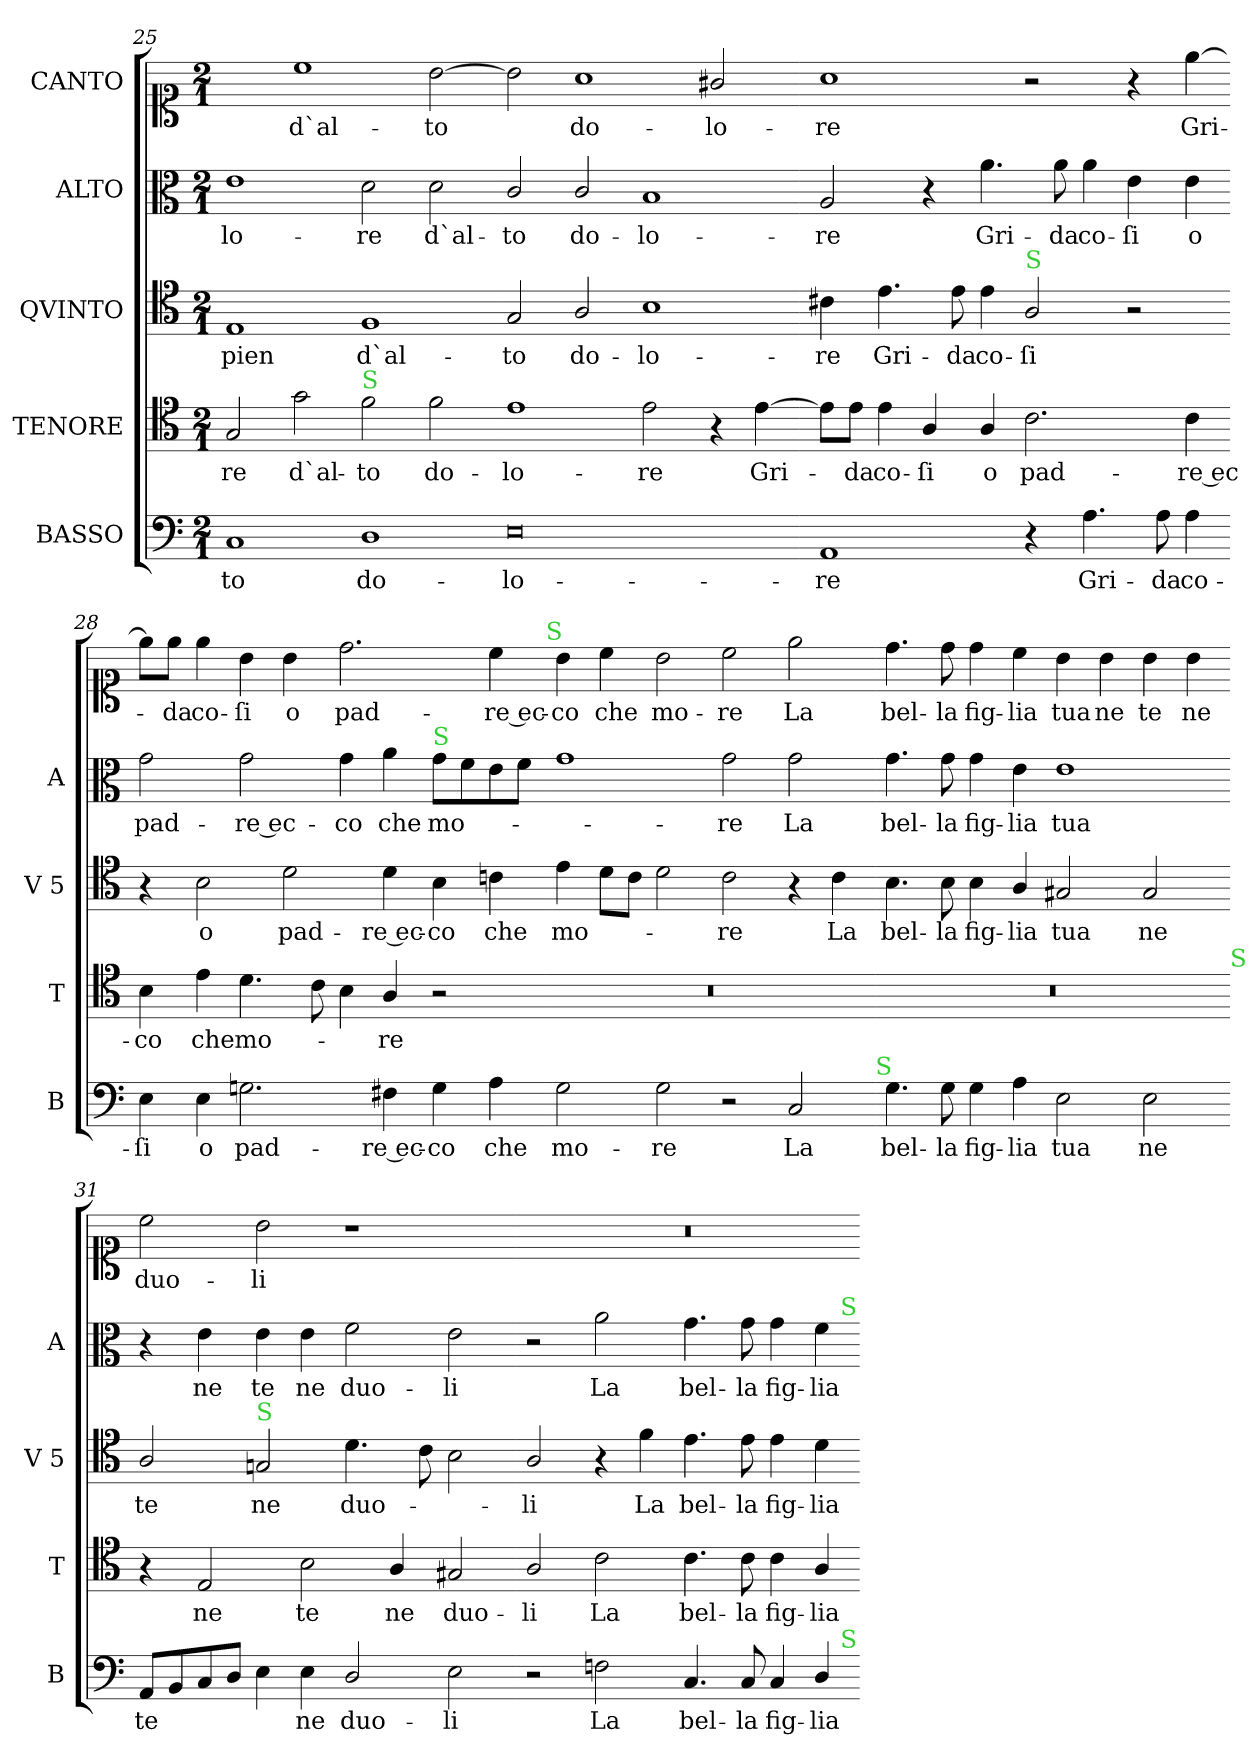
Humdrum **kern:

**kern	**text	**kern	**text	**kern	**text	**kern	**text	**kern	**text
*part5	*part5	*part4	*part4	*part3	*part3	*part2	*part2	*part1	*part1
*staff5	*staff5	*staff4	*staff4	*staff3	*staff3	*staff2	*staff2	*staff1	*staff1
*I"BASSO	*	*I"TENORE	*	*I"QVINTO	*	*I"ALTO	*	*I"CANTO	*
*I'B	*	*I'T	*	*I'V 5	*	*I'A	*	*	*
*clefF4	*	*clefC4	*	*clefC4	*	*clefC3	*	*clefC1	*
*k[]	*	*k[]	*	*k[]	*	*k[]	*	*k[]	*
*a:	*	*a:	*	*a:	*	*a:	*	*a:	*
*M2/1	*	*M2/1	*	*M2/1	*	*M2/1	*	*M2/1	*
=25	=25	=25	=25	=25	=25	=25	=25	=25	=25
1C	-to	2G/	-re	1E	pien	1e	-lo-	2ryy	.
.	.	2g\	d`al-	.	.	.	.	1cc	d`al-
!	!	!LO:TX:a:color=limegreen:t=S	!	!	!	!	!	!	!
1D	do-	2f\	-to	1F	d`al-	2d\	-re	.	.
.	.	2f\	do-	.	.	2d\	d`al-	[2b\	-to
=26-	=26-	=26-	=26-	=26-	=26-	=26-	=26-	=26-	=26-
0E	-lo-	1e	-lo-	2G/	-to	2c/	-to	2b\]	.
.	.	.	.	2A/	do-	2c/	do-	1a	do-
.	.	2e\	-re	1B	-lo-	1B	-lo-	.	.
.	.	4r	.	.	.	.	.	2g#X/	-lo-
.	.	[4e\	Gri-	.	.	.	.	.	.
=27-	=27-	=27-	=27-	=27-	=27-	=27-	=27-	=27-	=27-
1AA	-re	8e\L]	.	4c#X\	-re	2A/	-re	1a	re
.	.	8e\J	-da	.	.	.	.	.	.
.	.	4e\	co-	4.e\	Gri-	.	.	.	.
.	.	4A/	-ſi	.	.	4r	.	.	.
.	.	.	.	8e\	-da	.	.	.	.
.	.	4A/	o	4e\	co-	4.a\	Gri-	.	.
!	!	!	!	!LO:TX:a:color=limegreen:t=S	!	!	!	!	!
4r	.	2.c\	pad-	2A/	-ſi	.	.	2r	.
.	.	.	.	.	.	8a\	-da	.	.
4.A\	Gri-	.	.	.	.	4a\	co-	.	.
.	.	.	.	2r	.	4e\	-ſi	4r	.
8A\	-da	.	.	.	.	.	.	.	.
4A\	co-	4c\	-re ec-	.	.	4e\	o	[4ee\	Gri-
=28-	=28-	=28-	=28-	=28-	=28-	=28-	=28-	=28-	=28-
4E\	-ſi	4B\	-co	4r	.	2g\	pad-	8ee\L]	.
.	.	.	.	.	.	.	.	8ee\J	-da
4E\	o	4e\	che	2B\	o	.	.	4ee\	co-
2.Gn\	pad-	4.d\	mo-	.	.	2g\	-re ec-	4b\	-ſi
.	.	.	.	2d\	pad-	.	.	4b\	o
.	.	8c\	.	.	.	.	.	.	.
.	.	4B\	.	.	.	4g\	-co	2.dd\	pad-
4F#X\	-re ec-	4A/	-re	4d\	-re ec-	4a\	che	.	.
!	!	!	!	!	!	!LO:TX:a:color=limegreen:t=S	!	!	!
4G\	-co	2r	.	4B\	-co	8g\L	mo-	.	.
.	.	.	.	.	.	8f\	.	.	.
4A\	che	.	.	4cn\	che	8e\	.	4cc\	-re ec-
.	.	.	.	.	.	8f\J	.	.	.
!	!	!	!	!	!	!	!	!LO:TX:a:color=limegreen:t=S	!
=29-	=29-	=29-	=29-	=29-	=29-	=29-	=29-	=29-	=29-
2G\	mo-	0r	.	4e\	mo-	1g	.	4b\	-co
.	.	.	.	8d\L	.	.	.	4cc\	che
.	.	.	.	8c\J	.	.	.	.	.
2G\	-re	.	.	2d\	.	.	.	2b\	mo-
2r	.	.	.	2c\	-re	2g\	-re	2cc\	-re
2C/	La	.	.	4r	.	2g\	La	2ee\	La
.	.	.	.	4c\	La	.	.	.	.
!LO:TX:a:color=limegreen:t=S	!	!	!	!	!	!	!	!	!
=30-	=30-	=30-	=30-	=30-	=30-	=30-	=30-	=30-	=30-
4.G\	bel-	0r	.	4.B\	bel-	4.g\	bel-	4.dd\	bel-
8G\	-la	.	.	8B\	-la	8g\	-la	8dd\	-la
4G\	fig-	.	.	4B\	fig-	4g\	fig-	4dd\	fig-
4A\	-lia	.	.	4A/	-lia	4e\	-lia	4cc\	-lia
2E\	tua	.	.	2G#X/	tua	1e	tua	4b\	tua
.	.	.	.	.	.	.	.	4b\	ne
2E\	ne	.	.	2G#/	ne	.	.	4b\	te
.	.	.	.	.	.	.	.	4b\	ne
!	!	!LO:TX:a:color=limegreen:t=S	!	!	!	!	!	!	!
=31-	=31-	=31-	=31-	=31-	=31-	=31-	=31-	=31-	=31-
8AA/L	te	4r	.	2A/	te	4r	.	2cc\	duo-
8BB/	.	.	.	.	.	.	.	.	.
8C/	.	2E/	ne	.	.	4e\	ne	.	.
8D/J	.	.	.	.	.	.	.	.	.
!	!	!	!	!LO:TX:a:color=limegreen:t=S	!	!	!	!	!
4E\	.	.	.	2Gn/	ne	4e\	te	2b\	-li
4E\	ne	2B\	te	.	.	4e\	ne	.	.
2D/	duo-	.	.	4.d\	duo-	2f\	duo-	1r	.
.	.	4A/	ne	.	.	.	.	.	.
.	.	.	.	8c\	.	.	.	.	.
2E\	-li	2G#X/	duo-	2B\	.	2e\	-li	.	.
=32-	=32-	=32-	=32-	=32-	=32-	=32-	=32-	=32-	=32-
2r	.	2A/	-li	2A/	-li	2r	.	0r	.
2Fn\	La	2c\	La	4r	.	2a\	La	.	.
.	.	.	.	4f\	La	.	.	.	.
4.C/	bel-	4.c\	bel-	4.e\	bel-	4.g\	bel-	.	.
8C/	-la	8c\	-la	8e\	-la	8g\	-la	.	.
4C/	fig-	4c\	fig-	4e\	fig-	4g\	fig-	.	.
4D/	-lia	4A/	-lia	4d\	-lia	4f\	-lia	.	.
!	!	!	!	!	!	!LO:TX:a:color=limegreen:t=S	!	!	!
!LO:TX:a:color=limegreen:t=S	!	!	!	!	!	!	!	!	!
=-	=-	=-	=-	=-	=-	=-	=-	=-	=-
*-	*-	*-	*-	*-	*-	*-	*-	*-	*-
